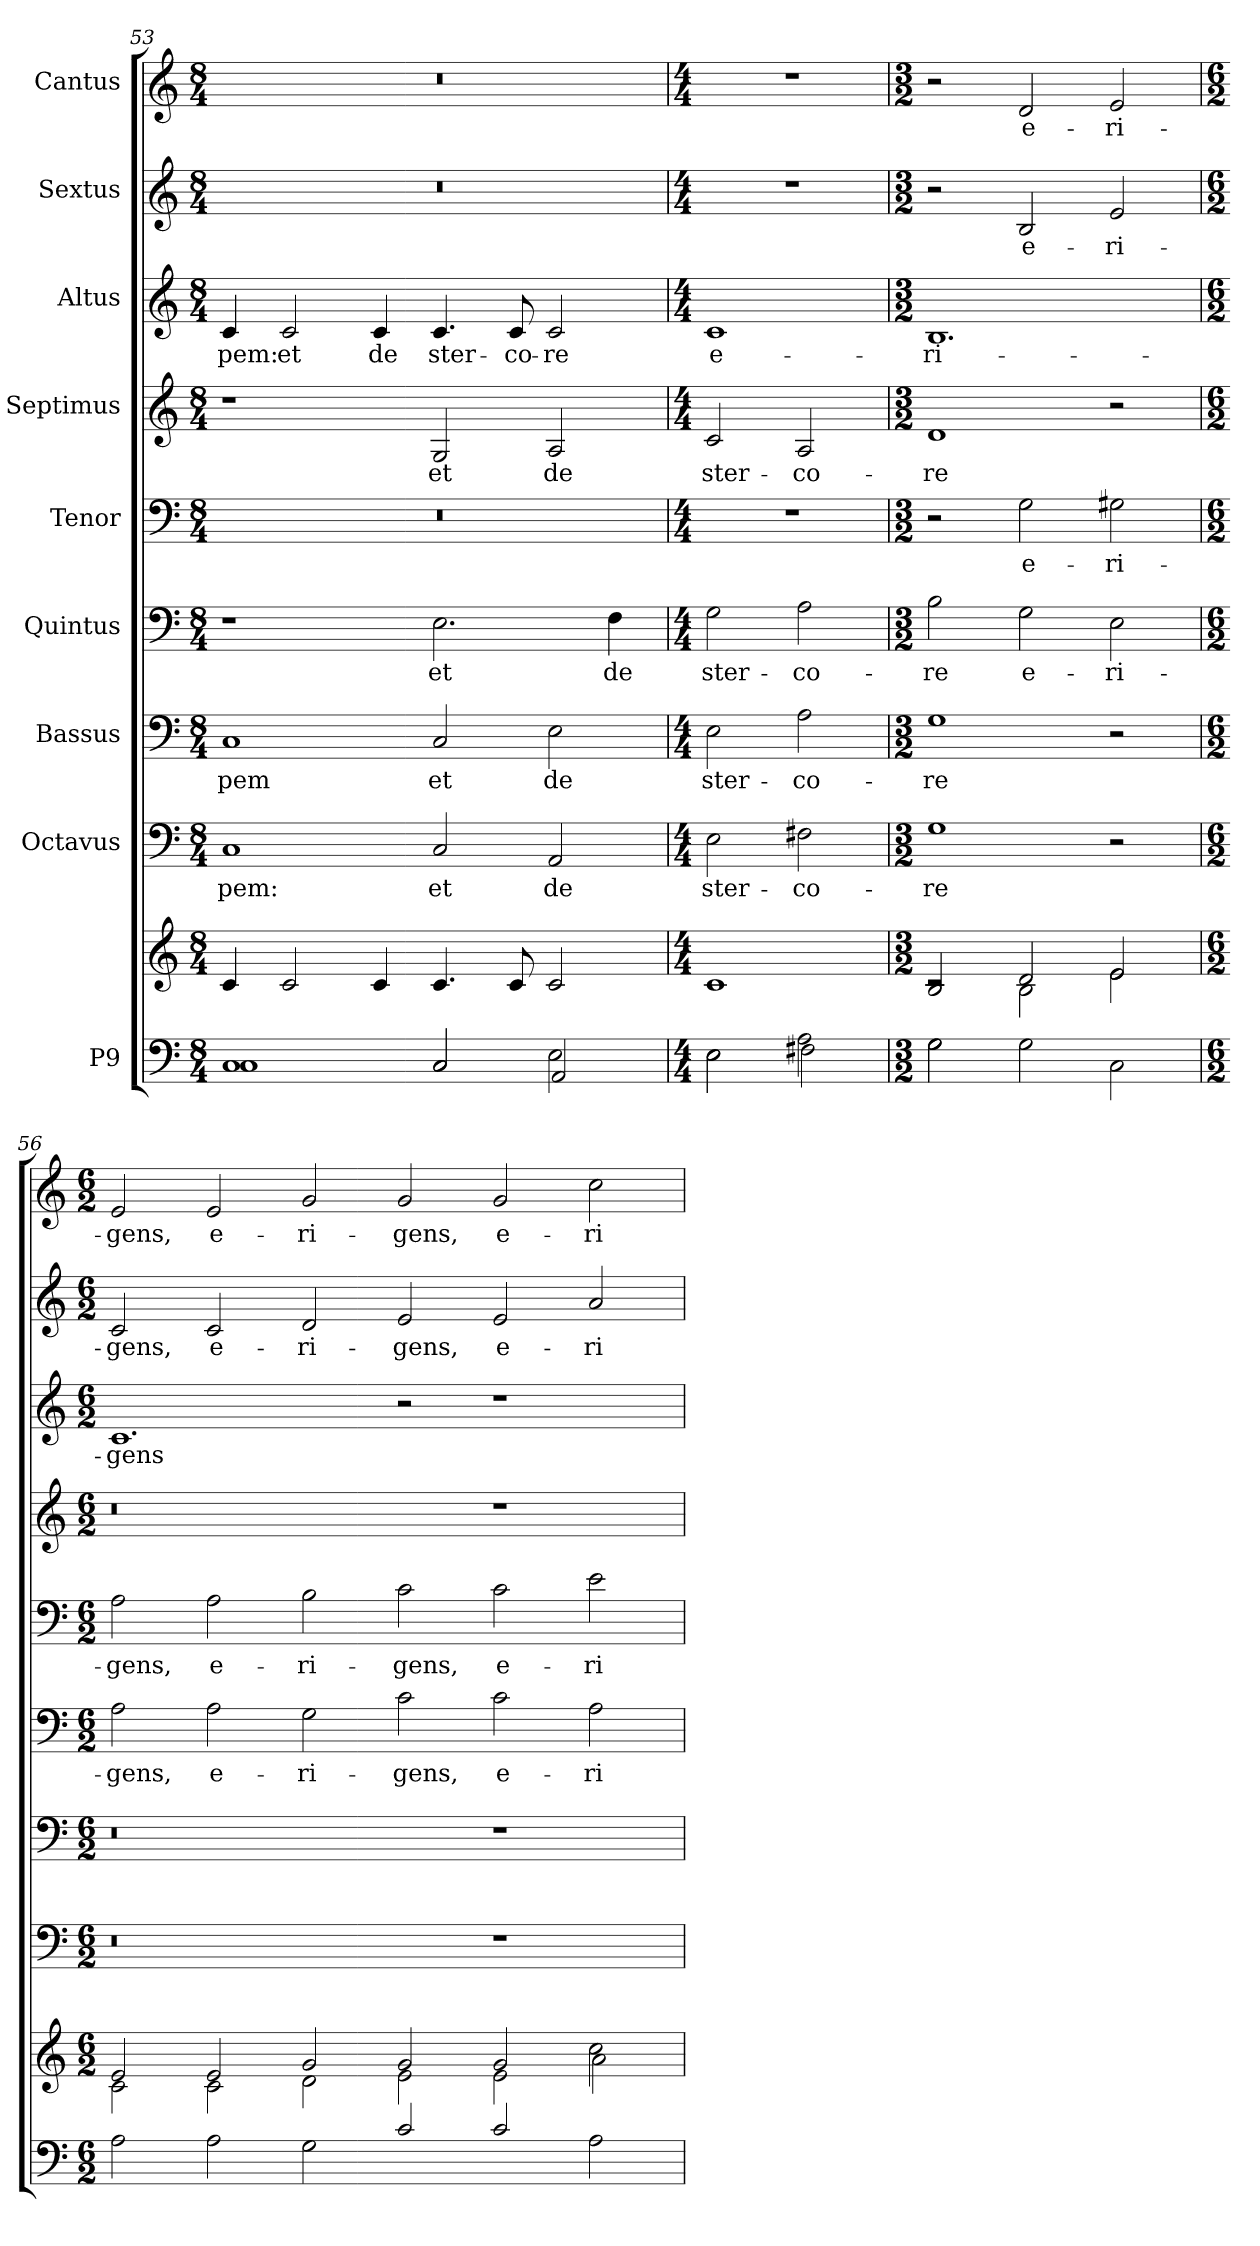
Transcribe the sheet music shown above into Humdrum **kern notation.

**kern	**kern	**kern	**text	**kern	**text	**kern	**text	**kern	**text	**kern	**text	**kern	**text	**kern	**text	**kern	**text
*part9	*part9	*part8	*part8	*part7	*part7	*part6	*part6	*part5	*part5	*part4	*part4	*part3	*part3	*part2	*part2	*part1	*part1
*staff10	*staff9	*staff8	*staff8	*staff7	*staff7	*staff6	*staff6	*staff5	*staff5	*staff4	*staff4	*staff3	*staff3	*staff2	*staff2	*staff1	*staff1
*I"P9	*	*I"Octavus	*	*I"Bassus	*	*I"Quintus	*	*I"Tenor	*	*I"Septimus	*	*I"Altus	*	*I"Sextus	*	*I"Cantus	*
*clefF4	*clefG2	*clefF4	*	*clefF4	*	*clefF4	*	*clefF4	*	*clefG2	*	*clefG2	*	*clefG2	*	*clefG2	*
*k[]	*k[]	*k[]	*	*k[]	*	*k[]	*	*k[]	*	*k[]	*	*k[]	*	*k[]	*	*k[]	*
*M8/4	*M8/4	*M8/4	*	*M8/4	*	*M8/4	*	*M8/4	*	*M8/4	*	*M8/4	*	*M8/4	*	*M8/4	*
=53	=53	=53	=53	=53	=53	=53	=53	=53	=53	=53	=53	=53	=53	=53	=53	=53	=53
*^	*	*	*	*	*	*	*	*	*	*	*	*	*	*	*	*	*
!	!	!	!	!LO:LY:b	!	!LO:LY:b	!	!	!	!	!	!	!	!LO:LY:b	!	!	!	!
1C	1C	4c/	1C	-pem:	1C	-pem	1r	.	0r	.	1r	.	4c/	-pem:	0r	.	0r	.
!	!	!	!	!	!	!	!	!	!	!	!	!	!	!LO:LY:b	!	!	!	!
.	.	2c/	.	.	.	.	.	.	.	.	.	.	2c/	et	.	.	.	.
!	!	!	!	!	!	!	!	!	!	!	!	!	!	!LO:LY:b	!	!	!	!
.	.	4c/	.	.	.	.	.	.	.	.	.	.	4c/	de	.	.	.	.
!	!	!	!	!LO:LY:b	!	!LO:LY:b	!	!LO:LY:b	!	!	!	!LO:LY:b	!	!LO:LY:b	!	!	!	!
2C/	2C/	4.c/	2C/	et	2C/	et	2.E\	et	.	.	2G/	et	4.c/	ster-	.	.	.	.
!	!	!	!	!	!	!	!	!	!	!	!	!	!	!LO:LY:b	!	!	!	!
.	.	8c/	.	.	.	.	.	.	.	.	.	.	8c/	-co-	.	.	.	.
!	!	!	!	!LO:LY:b	!	!LO:LY:b	!	!	!	!	!	!LO:LY:b	!	!LO:LY:b	!	!	!	!
2E\	2AA/	2c/	2AA/	de	2E\	de	.	.	.	.	2A/	de	2c/	-re	.	.	.	.
!	!	!	!	!	!	!	!	!LO:LY:b	!	!	!	!	!	!	!	!	!	!
.	.	.	.	.	.	.	4F\	de	.	.	.	.	.	.	.	.	.	.
=54	=54	=54	=54	=54	=54	=54	=54	=54	=54	=54	=54	=54	=54	=54	=54	=54	=54	=54
*M4/4	*	*M4/4	*M4/4	*	*M4/4	*	*M4/4	*	*M4/4	*	*M4/4	*	*M4/4	*	*M4/4	*	*M4/4	*
!	!	!	!	!LO:LY:b	!	!LO:LY:b	!	!LO:LY:b	!	!	!	!LO:LY:b	!	!LO:LY:b	!	!	!	!
2E\	2E\	1c	2E\	ster-	2E\	ster-	2G\	ster-	1r	.	2c/	ster-	1c	e-	1r	.	1r	.
!	!	!	!	!LO:LY:b	!	!LO:LY:b	!	!LO:LY:b	!	!	!	!LO:LY:b	!	!	!	!	!	!
2A\	2F#X\	.	2F#X\	-co-	2A\	-co-	2A\	-co-	.	.	2A/	-co-	.	.	.	.	.	.
!!LO:PB:g=z
=55	=55	=55	=55	=55	=55	=55	=55	=55	=55	=55	=55	=55	=55	=55	=55	=55	=55	=55
*M3/2	*	*M3/2	*M3/2	*	*M3/2	*	*M3/2	*	*M3/2	*	*M3/2	*	*M3/2	*	*M3/2	*	*M3/2	*
*	*	*	*	*	*	*	*	*	*	*	*	*	*	*	*	*	*MM480	*
*	*	*^	*	*	*	*	*	*	*	*	*	*	*	*	*	*	*	*
!	!	!	!	!	!LO:LY:b	!	!LO:LY:b	!	!LO:LY:b	!	!	!	!LO:LY:b	!	!LO:LY:b	!	!	!	!
2G\	2G\	2B/	2rc	1G	-re	1G	-re	2B\	-re	2r	.	1d	-re	1.B	-ri-	2r	.	2r	.
!	!	!	!	!	!	!	!	!	!LO:LY:b	!	!LO:LY:b	!	!	!	!	!	!LO:LY:b	!	!LO:LY:b
1ryy	2G\	2d/	2B\	.	.	.	.	2G\	e-	2G\	e-	.	.	.	.	2B/	e-	2d/	e-
!	!	!	!	!	!	!	!	!	!LO:LY:b	!	!LO:LY:b	!	!	!	!	!	!LO:LY:b	!	!LO:LY:b
.	2C\	2e/	2e\	2r	.	2r	.	2E\	-ri-	2G#X\	-ri-	2r	.	.	.	2e/	-ri-	2e/	-ri-
*v	*v	*	*	*	*	*	*	*	*	*	*	*	*	*	*	*	*	*	*
=56	=56	=56	=56	=56	=56	=56	=56	=56	=56	=56	=56	=56	=56	=56	=56	=56	=56	=56
*M6/2	*M6/2	*	*M6/2	*	*M6/2	*	*M6/2	*	*M6/2	*	*M6/2	*	*M6/2	*	*M6/2	*	*M6/2	*
*^	*	*	*	*	*	*	*	*	*	*	*	*	*	*	*	*	*	*
!	!	!	!	!	!	!	!	!	!LO:LY:b	!	!LO:LY:b	!	!	!	!LO:LY:b	!	!LO:LY:b	!	!LO:LY:b
*v	*v	*	*	*	*	*	*	*	*	*	*	*	*	*	*	*	*	*	*
2A\	2e/	2c\	0r	.	0r	.	2A\	-gens,	2A\	-gens,	0r	.	1.c	-gens	2c/	-gens,	2e/	-gens,
!	!	!	!	!	!	!	!	!LO:LY:b	!	!LO:LY:b	!	!	!	!	!	!LO:LY:b	!	!LO:LY:b
2A\	2e/	2c\	.	.	.	.	2A\	e-	2A\	e-	.	.	.	.	2c/	e-	2e/	e-
!	!	!	!	!	!	!	!	!LO:LY:b	!	!LO:LY:b	!	!	!	!	!	!LO:LY:b	!	!LO:LY:b
2G\	2g/	2d\	.	.	.	.	2G\	-ri-	2B\	-ri-	.	.	.	.	2d/	-ri-	2g/	-ri-
!	!	!	!	!	!	!	!	!LO:LY:b	!	!LO:LY:b	!	!	!	!	!	!LO:LY:b	!	!LO:LY:b
2c/	2g/	2e\	.	.	.	.	2c\	-gens,	2c\	-gens,	.	.	2r	.	2e/	-gens,	2g/	-gens,
!	!	!	!	!	!	!	!	!LO:LY:b	!	!LO:LY:b	!	!	!	!	!	!LO:LY:b	!	!LO:LY:b
2c/	2g/	2e\	1r	.	1r	.	2c\	e-	2c\	e-	1r	.	1r	.	2e/	e-	2g/	e-
!	!	!	!	!	!	!	!	!LO:LY:b	!	!LO:LY:b	!	!	!	!	!	!LO:LY:b	!	!LO:LY:b
2A\	2cc\	2a\	.	.	.	.	2A\	-ri-	2e\	-ri-	.	.	.	.	2a/	-ri-	2cc\	-ri-
*	*v	*v	*	*	*	*	*	*	*	*	*	*	*	*	*	*	*	*
=	=	=	=	=	=	=	=	=	=	=	=	=	=	=	=	=	=
*-	*-	*-	*-	*-	*-	*-	*-	*-	*-	*-	*-	*-	*-	*-	*-	*-	*-
